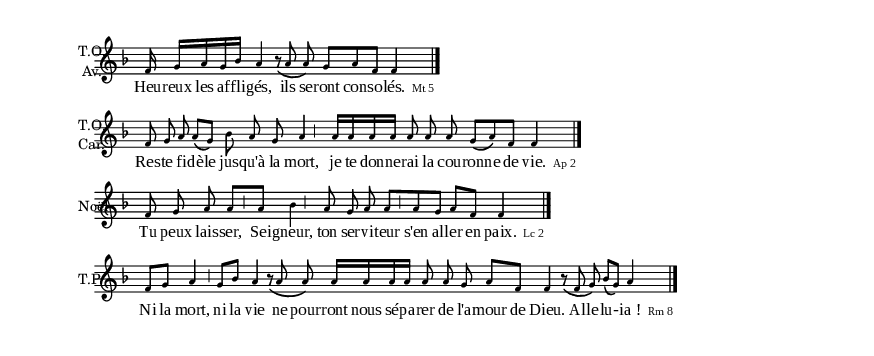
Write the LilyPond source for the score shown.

\version "2.14.0"
\include "definitions.ly"

%\markup {  \hspace #-10 \fill-line { "Psalm 70" "Mode 6" \null \null } }
\noPageBreak



\relative a' { 
	\new Staff {
		\cadenzaOn 		\key f \major
		\set Staff.instrumentName = \markup{ \center-column { T.O. Av. } }
		f16
		g[ a g bes]
		a4
		\espace
		\times 2/3 { r8_\( a a\) }
		\times 2/3 { g[ a f] }
		f4
		\endBar
	}
	\addlyrics {
		 Heu -- reux les af -- fli -- gés, ils se -- ront con -- so -- lés.
		\markup { \citation #"Mt 5" }
	}
}
\relative a' { 
	\new Staff {
		\cadenzaOn 		\key f \major
		\set Staff.instrumentName = \markup{ \center-column { T.O. Car. } }
		\times 2/3 { f8 g a }
		a[\( g\)]
		\times 2/3 { bes a g }
		a4
		\cesure \pespace
		a16[ a a a]
		\times 2/3 { a8 a a }
		\times 2/3 { g[\( a\) f] }
		f4
		\endBar
	}
	\addlyrics {
		 Res -- te fi -- dè -- le jus -- qu'à la mort, je te don -- ne -- rai la cou -- ron -- ne de vie.
		\markup { \citation #"Ap 2" }
	}
}
\relative a' { 
	\new Staff {
		\cadenzaOn 		\key f \major
		\set Staff.instrumentName = \markup{ \center-column { Noël } }
		\times 2/3 { f8 g a }
		a[ \cesure \pespace a]
		bes4 \cesure \pespace		
		\times 2/3 { a8 g a }
		\times 2/3 { a[ \cesure\pespace a g] }
		a[ f]
		f4
		\endBar
	}
	\addlyrics {
		 Tu peux lais -- ser, Sei -- gneur, ton ser -- vi -- teur s'en al -- ler en paix.
		\markup { \citation #"Lc 2" }
	}
}
\relative a' { 
	\new Staff {
		\cadenzaOn 		\key f \major
		\set Staff.instrumentName = \markup{ \center-column { T.P. } }
		f8[ g]
		a4
		\cesure
		g8[ bes]
		a4
		\pespace
		\times 2/3 { r8_\( a a\) }
		a16[ a a a]
		\times 2/3 { a8 a g }
		a[ f]
		f4 
		\times 2/3 { r8_\( f g\) }  bes[\( g\)]  a4
		\endBar
	}
	\addlyrics {
		 Ni la mort, ni la vie ne pour -- ront nous sé -- pa -- rer de l'a -- mour de Dieu.  Al -- le -- lu -- - -- "ia !"
		\markup { \citation #"Rm 8" }
	}
}

